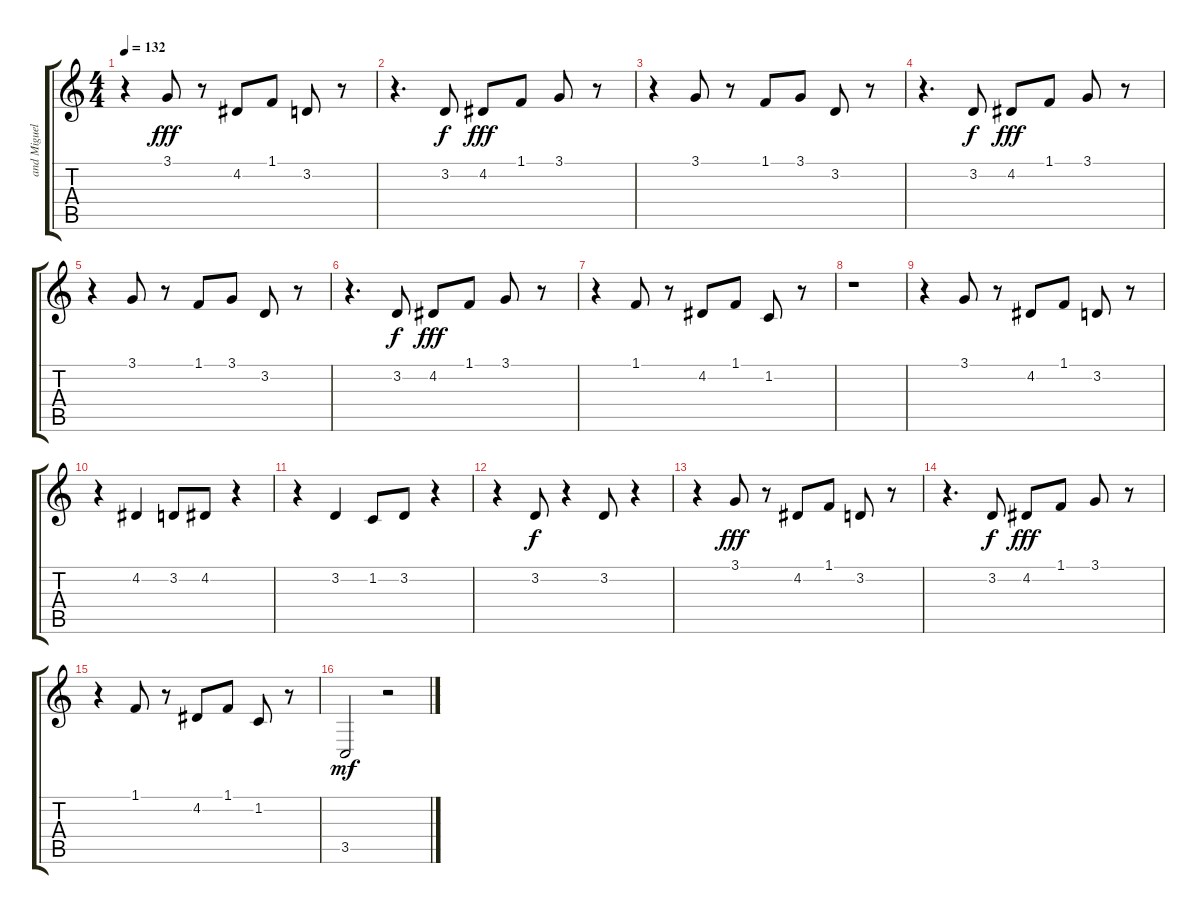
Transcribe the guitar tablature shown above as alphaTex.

\track ("and Miguel" "and Miguel") {instrument pad3polysynth}
\staff {score tabs}
\tuning (E4 B3 G3 D3 A2 E2) {hide}
\ts (4 4)
\tempo 132
\clef g2
\ks c
r.4{dy mf} 3.1.8{dy fff} r.8 4.2.8 1.1.8 3.2.8 r.8 |
r.4{d} 3.2.8{dy f} 4.2.8{dy fff} 1.1.8 3.1.8 r.8 |
r.4 3.1.8 r.8 1.1.8 3.1.8 3.2.8 r.8 |
r.4{d} 3.2.8{dy f} 4.2.8{dy fff} 1.1.8 3.1.8 r.8 |
r.4 3.1.8 r.8 1.1.8 3.1.8 3.2.8 r.8 |
r.4{d} 3.2.8{dy f} 4.2.8{dy fff} 1.1.8 3.1.8 r.8 |
r.4 1.1.8 r.8 4.2.8 1.1.8 1.2.8 r.8 |
r.1 |
r.4 3.1.8 r.8 4.2.8 1.1.8 3.2.8 r.8 |
r.4 4.2.4 3.2.8 4.2.8 r.4 |
r.4 3.2.4 1.2.8 3.2.8 r.4 |
r.4 3.2.8{dy f} r.4 3.2.8 r.4 |
r.4 3.1.8{dy fff volume 13} r.8 4.2.8 1.1.8 3.2.8{volume 13} r.8 |
r.4{d} 3.2.8{dy f volume 11} 4.2.8{dy fff} 1.1.8{volume 11} 3.1.8 r.8 |
r.4 1.1.8{volume 10} r.8 4.2.8{volume 10} 1.1.8 1.2.8 r.8 |
3.5.2{dy mf} r.2
